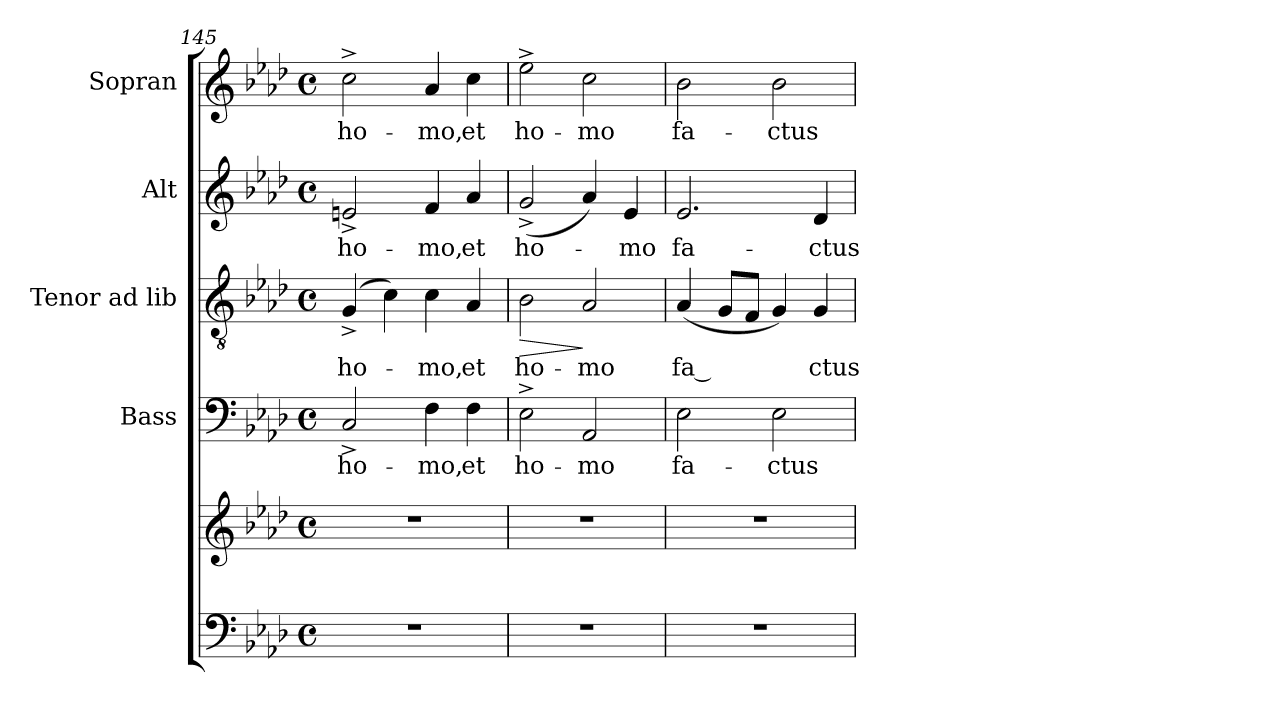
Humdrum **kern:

**kern	**kern	**kern	**text	**kern	**text	**dynam	**kern	**text	**kern	**text
*part5	*part5	*part4	*part4	*part3	*part3	*part3	*part2	*part2	*part1	*part1
*staff6	*staff5	*staff4	*staff4	*staff3	*staff3	*staff3	*staff2	*staff2	*staff1	*staff1
*	*	*I"Bass	*	*I"Tenor ad lib	*	*	*I"Alt	*	*I"Sopran	*
*	*	*I'B	*	*I'T	*	*	*I'A	*	*I'S	*
*clefF4	*clefG2	*clefF4	*	*clefGv2	*	*	*clefG2	*	*clefG2	*
*k[b-e-a-d-]	*k[b-e-a-d-]	*k[b-e-a-d-]	*	*k[b-e-a-d-]	*	*	*k[b-e-a-d-]	*	*k[b-e-a-d-]	*
*A-:	*A-:	*A-:	*	*A-:	*	*	*A-:	*	*A-:	*
*M4/4	*M4/4	*M4/4	*	*M4/4	*	*	*M4/4	*	*M4/4	*
*met(c)	*met(c)	*met(c)	*	*met(c)	*	*	*met(c)	*	*met(c)	*
=145	=145	=145	=145	=145	=145	=145	=145	=145	=145	=145
!	!	!	!LO:LY:b	!	!LO:LY:b	!	!	!LO:LY:b	!	!LO:LY:b
1r	1r	2C^>/	ho-	(4G^>/	ho-	.	2en^>/	ho-	2cc^>\	ho-
.	.	.	.	4c\)	.	.	.	.	.	.
!	!	!	!LO:LY:b	!	!LO:LY:b	!	!	!LO:LY:b	!	!LO:LY:b
.	.	4F\	-mo,	4c\	-mo,	.	4f/	-mo,	4a-/	-mo,
!	!	!	!LO:LY:b	!	!LO:LY:b	!	!	!LO:LY:b	!	!LO:LY:b
.	.	4F\	et	4A-/	et	.	4a-/	et	4cc\	et
=146	=146	=146	=146	=146	=146	=146	=146	=146	=146	=146
!	!	!	!LO:LY:b	!	!LO:LY:b	!LO:HP:b	!	!LO:LY:b	!	!LO:LY:b
1r	1r	2E-^>\	ho-	2B-\	ho-	>	(<2g^>/	ho-	2ee-^>\	ho-
!	!	!	!LO:LY:b	!	!LO:LY:b	!	!	!	!	!LO:LY:b
.	.	2AA-/	-mo	2A-/	-mo	]	4a-/)	.	2cc\	-mo
!	!	!	!	!	!	!	!	!LO:LY:b	!	!
.	.	.	.	.	.	.	4e-/	-mo	.	.
=147	=147	=147	=147	=147	=147	=147	=147	=147	=147	=147
!	!	!	!LO:LY:b	!	!LO:LY:b	!	!	!LO:LY:b	!	!LO:LY:b
1r	1r	2E-\	fa-	(4A-/	fa ­	.	2.e-/	fa-	2b-\	fa-
.	.	.	.	8G/L	.	.	.	.	.	.
!	!	!	!	!	!LO:LY:b	!	!	!	!	!
.	.	.	.	8F/J	.	.	.	.	.	.
!	!	!	!LO:LY:b	!	!LO:LY:b	!	!	!	!	!LO:LY:b
.	.	2E-\	-ctus	4G/)	.	.	.	.	2b-\	-ctus
!	!	!	!	!	!LO:LY:b	!	!	!LO:LY:b	!	!
.	.	.	.	4G/	ctus	.	4d-/	-ctus	.	.
=	=	=	=	=	=	=	=	=	=	=
*-	*-	*-	*-	*-	*-	*-	*-	*-	*-	*-
